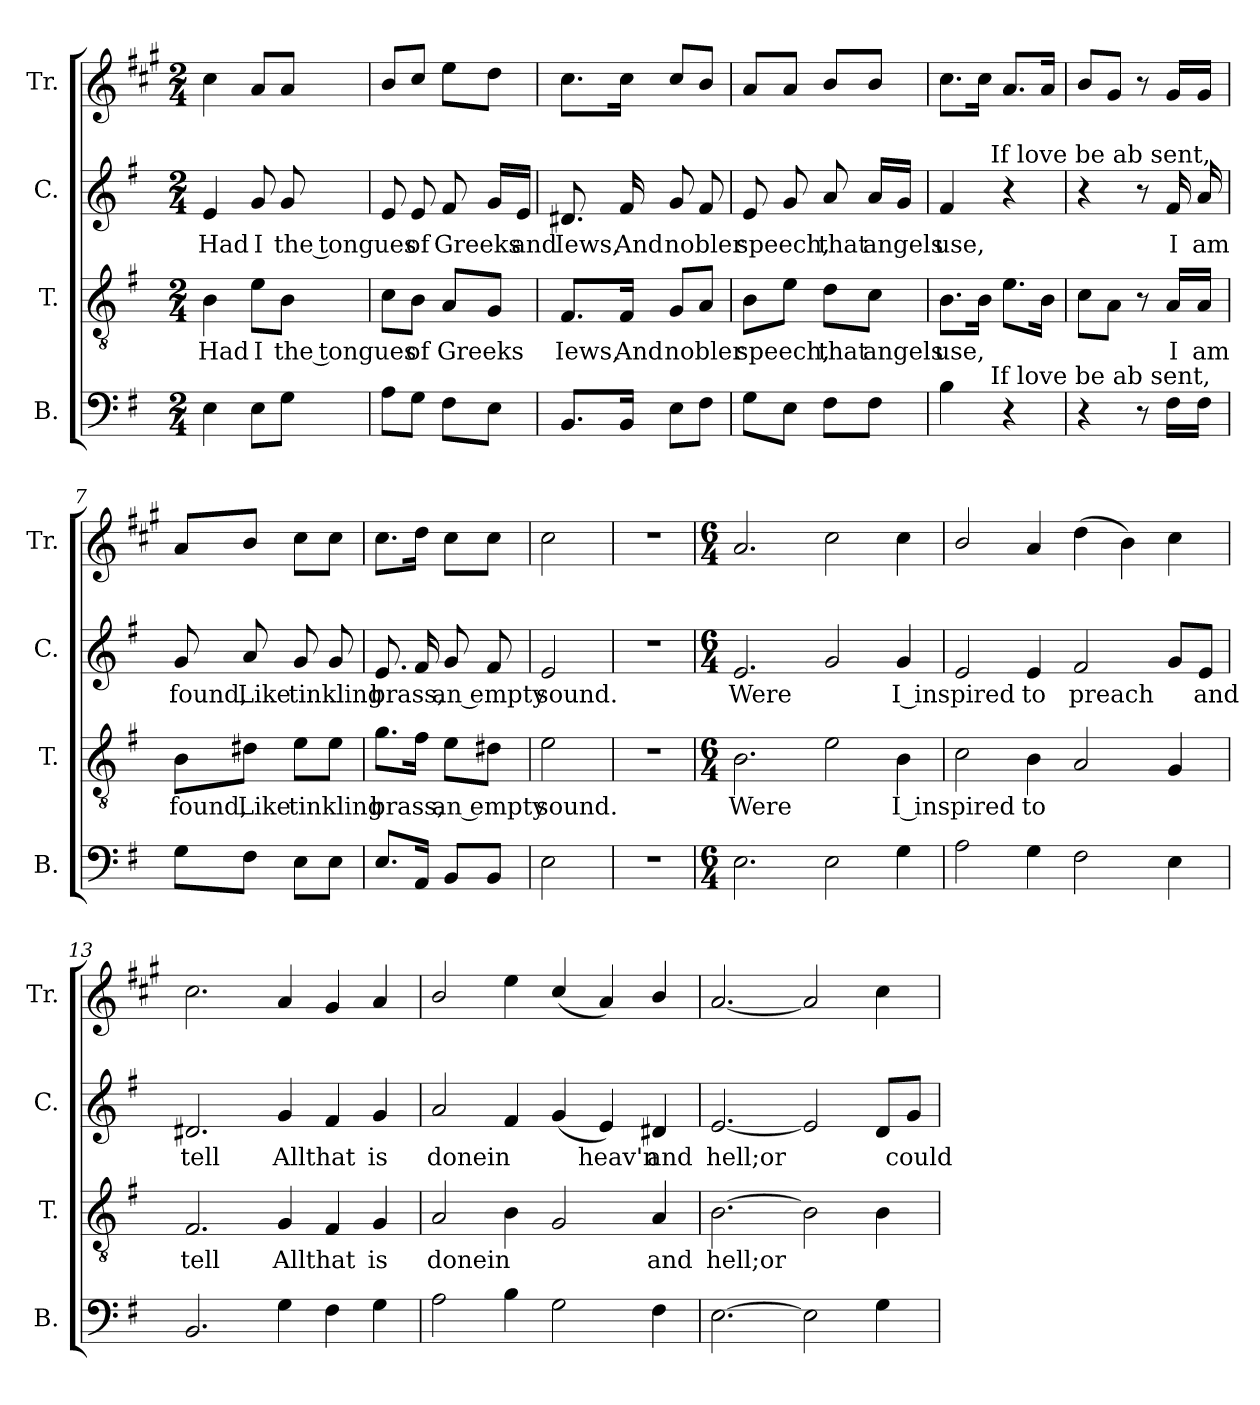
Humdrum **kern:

**kern	**kern	**text	**kern	**text	**kern
*part4	*part3	*part3	*part2	*part2	*part1
*staff4	*staff3	*staff3	*staff2	*staff2	*staff1
*I"B.	*I"T.	*	*I"C.	*	*I"Tr.
*I'B.	*I'T.	*	*I'C.	*	*I'Tr.
*clefF4	*clefGv2	*	*clefG2	*	*clefG2
*	*	*	*	*	*ITrd1c2
*k[f#]	*k[f#]	*	*k[f#]	*	*k[f#]
*G:	*G:	*	*G:	*	*G:
*M2/4	*M2/4	*	*M2/4	*	*M2/4
=1	=1	=1	=1	=1	=1
!LO:N:head=solid	!LO:N:head=solid	!LO:LY:a	!LO:N:head=solid	!LO:LY:b	!LO:N:head=solid
4E\	4B\	Had	4e/	Had	4b\
!LO:N:head=solid	!LO:N:head=solid	!LO:LY:a	!LO:N:head=solid	!LO:LY:b	!LO:N:head=solid
8E\L	8e\L	I	8g/	I	8g/L
!LO:N:head=solid	!LO:N:head=solid	!LO:LY:a:rj	!LO:N:head=solid	!LO:LY:b:rj	!LO:N:head=solid
8G\J	8B\J	the tongues	8g/	the tongues	8g/J
=2	=2	=2	=2	=2	=2
!	!LO:N:head=solid	!	!LO:N:head=solid	!	!
8A\L	8c\L	.	8e/	.	8a/L
!LO:N:head=solid	!LO:N:head=solid	!LO:LY:a	!LO:N:head=solid	!LO:LY:b	!LO:N:head=solid
8G\J	8B\J	of	8e/	of	8b/J
!LO:N:head=solid	!	!LO:LY:a	!LO:N:head=solid	!LO:LY:b	!
8F#\L	8A/L	Greeks	8f#/	Greeks	8dd\L
!LO:N:head=solid	!LO:N:head=solid	!	!LO:N:head=solid	!	!LO:N:head=solid
8E\J	8G/J	.	16g/LL	.	8cc\J
!	!	!	!LO:N:head=solid	!LO:LY:b	!
.	.	.	16e/JJ	and	.
=3	=3	=3	=3	=3	=3
!LO:N:head=solid	!LO:N:head=solid	!LO:LY:a	!	!LO:LY:b	!LO:N:head=solid
8.BB/L	8.F#/L	Iews,	8.d#X/	Iews,	8.b\L
!LO:N:head=solid	!LO:N:head=solid	!LO:LY:a	!LO:N:head=solid	!LO:LY:b	!LO:N:head=solid
16BB/Jk	16F#/Jk	And	16f#/	And	16b\Jk
!LO:N:head=solid	!LO:N:head=solid	!LO:LY:a	!LO:N:head=solid	!LO:LY:b	!LO:N:head=solid
8E\L	8G/L	nobler	8g/	nobler	8b/L
!LO:N:head=solid	!	!	!LO:N:head=solid	!	!
8F#\J	8A/J	.	8f#/	.	8a/J
=4	=4	=4	=4	=4	=4
!LO:N:head=solid	!LO:N:head=solid	!LO:LY:a	!LO:N:head=solid	!LO:LY:b	!LO:N:head=solid
8G\L	8B\L	speech,	8e/	speech,	8g/L
!LO:N:head=solid	!LO:N:head=solid	!	!LO:N:head=solid	!	!LO:N:head=solid
8E\J	8e\J	.	8g/	.	8g/J
!LO:N:head=solid	!	!LO:LY:a	!	!LO:LY:b	!
8F#\L	8d\L	that	8a/	that	8a/L
!LO:N:head=solid	!LO:N:head=solid	!LO:LY:a	!	!LO:LY:b	!
8F#\J	8c\J	angels	16a/LL	angels	8a/J
!	!	!	!LO:N:head=solid	!	!
.	.	.	16g/JJ	.	.
=5	=5	=5	=5	=5	=5
!LO:N:head=solid	!LO:N:head=solid	!LO:LY:a	!LO:N:head=solid	!LO:LY:b	!LO:N:head=solid
*^	*	*	*^	*	*
4B\	8..ryy	8.B\L	use,	4f#/	8..ryy	use,	8.b>\L
!	!	!LO:N:head=solid	!	!	!	!	!LO:N:head=solid
.	.	16B\Jk	.	.	.	.	16b\Jk
!	!	!	!	!	!LO:TX:a:t=If love be ab  sent,	!	!
!	!LO:TX:a:t=If love be ab  sent,	!	!	!	!	!	!
.	4ryy	.	.	.	4ryy	.	.
!	!	!LO:N:head=solid	!	!	!	!	!LO:N:head=solid
4r	.	8.e\L	.	4r	.	.	8.g/L
!	!	!LO:N:head=solid	!	!	!	!	!LO:N:head=solid
.	.	16B\Jk	.	.	.	.	16g/Jk
.	32ryy	.	.	.	32ryy	.	.
=6	=6	=6	=6	=6	=6	=6	=6
!	!	!LO:N:head=solid	!	!	!	!	!
*v	*v	*	*	*v	*v	*	*
4r	8c\L	.	4r	.	8a/L
!	!	!	!	!	!LO:N:head=solid
.	8A\J	.	.	.	8f#/J
8rC	8rA	.	8ra	.	8ra
!LO:N:head=solid	!	!LO:LY:a	!LO:N:head=solid	!LO:LY:b	!LO:N:head=solid
16F#\LL	16A/LL	I	16f#/	I	16f#/LL
!LO:N:head=solid	!	!LO:LY:a	!	!LO:LY:b	!LO:N:head=solid
16F#\JJ	16A/JJ	am	16a/	am	16f#/JJ
=7	=7	=7	=7	=7	=7
!LO:N:head=solid	!LO:N:head=solid	!LO:LY:a	!LO:N:head=solid	!LO:LY:b	!LO:N:head=solid
8G\L	8B\L	found,	8g/	found,	8g/L
!LO:N:head=solid	!	!LO:LY:a	!	!LO:LY:b	!
8F#\J	8d#X\J	Like	8a/	Like	8a/J
!LO:N:head=solid	!LO:N:head=solid	!LO:LY:a	!LO:N:head=solid	!LO:LY:b	!LO:N:head=solid
8E\L	8e\L	tinkling	8g/	tinkling	8b\L
!LO:N:head=solid	!LO:N:head=solid	!	!LO:N:head=solid	!	!LO:N:head=solid
8E\J	8e\J	.	8g/	.	8b\J
=8	=8	=8	=8	=8	=8
!LO:N:head=solid	!LO:N:head=solid	!LO:LY:a	!LO:N:head=solid	!LO:LY:b	!LO:N:head=solid
8.E/L	8.g\L	brass,	8.e/	brass,	8.b\L
!	!LO:N:head=solid	!	!LO:N:head=solid	!	!LO:N:head=solid
16AA/Jk	16f#\Jk	.	16f#/	.	16cc\Jk
!LO:N:head=solid	!LO:N:head=solid	!LO:LY:a:rj	!LO:N:head=solid	!LO:LY:b:rj	!LO:N:head=solid
8BB/L	8e\L	an empty	8g/	an empty	8b\L
!LO:N:head=solid	!	!	!LO:N:head=solid	!	!LO:N:head=solid
8BB/J	8d#X\J	.	8f#/	.	8b\J
=9	=9	=9	=9	=9	=9
!LO:N:head=open	!LO:N:head=open	!LO:LY:a	!LO:N:head=open	!LO:LY:b	!LO:N:head=open
2E\	2e\	sound.	2e/	sound.	2b\
=10	=10	=10	=10	=10	=10
!LO:N:vis=1	!LO:N:vis=1	!	!LO:N:vis=1	!	!LO:N:vis=1
2r	2r	.	2r	.	2r
!!LO:LB:g=z
=11	=11	=11	=11	=11	=11
*M6/4	*M6/4	*	*M6/4	*	*M6/4
!LO:N:head=open	!LO:N:head=open	!LO:LY:a	!LO:N:head=open	!LO:LY:b	!
2.E\	2.B\	Were	2.e/	Were	2.g/
!LO:N:head=open	!LO:N:head=open	!	!	!	!LO:N:head=open
2E\	2e\	.	2g/	.	2b\
!LO:N:head=solid	!LO:N:head=solid	!LO:LY:a:rj	!LO:N:head=solid	!LO:LY:b:rj	!LO:N:head=solid
4G\	4B\	I inspired	4g/	I inspired	4b\
=12	=12	=12	=12	=12	=12
!	!	!	!LO:N:head=open	!	!
2A\	2c\	.	2e/	.	2a/
!LO:N:head=solid	!LO:N:head=solid	!LO:LY:a	!LO:N:head=solid	!LO:LY:b	!LO:N:head=solid
4G\	4B\	to	4e/	to	4g/
!LO:N:head=open	!	!	!LO:N:head=open	!LO:LY:b	!LO:N:head=solid
2F#\	2A/	.	2f#/	preach	(>4cc\
.	.	.	.	.	4a\)
!LO:N:head=solid	!LO:N:head=solid	!	!LO:N:head=solid	!	!LO:N:head=solid
4E\	4G/	.	8g/L	.	4b\
!	!	!	!LO:N:head=solid	!LO:LY:b	!
.	.	.	8e/J	and	.
=13	=13	=13	=13	=13	=13
!LO:N:head=open	!LO:N:head=open	!LO:LY:a	!	!LO:LY:b	!LO:N:head=open
2.BB/	2.F#/	tell	2.d#X/	tell	2.b\
!LO:N:head=solid	!LO:N:head=solid	!LO:LY:a	!LO:N:head=solid	!LO:LY:b	!LO:N:head=solid
4G\	4G/	Allthat	4g/	Allthat	4g/
!LO:N:head=solid	!LO:N:head=solid	!	!LO:N:head=solid	!	!LO:N:head=solid
4F#\	4F#/	.	4f#/	.	4f#/
!LO:N:head=solid	!LO:N:head=solid	!LO:LY:a	!LO:N:head=solid	!LO:LY:b	!LO:N:head=solid
4G\	4G/	is	4g/	is	4g/
=14	=14	=14	=14	=14	=14
!	!	!LO:LY:a	!	!LO:LY:b	!
2A\	2A/	donein	2a/	donein	2a/
!LO:N:head=solid	!LO:N:head=solid	!	!LO:N:head=solid	!	!
4B\	4B\	.	4f#/	.	4dd\
!	!	!	!LO:N:head=solid	!	!LO:N:head=solid
2G\	2G/	.	(<4g/	.	(<4b/
!	!	!	!LO:N:head=solid	!LO:LY:b	!LO:N:head=solid
.	.	.	4e/)	heav'n	4g/)
!LO:N:head=solid	!	!LO:LY:a	!	!LO:LY:b	!
4F#\	4A/	and	4d#X/	and	4a</
=15	=15	=15	=15	=15	=15
!LO:N:head=open	!LO:N:head=open	!LO:LY:a	!LO:N:head=open	!LO:LY:b	!
[>2.E\	[>2.B\	hell;or	[<2.e/	hell;or	[<2.g/
!LO:N:head=open	!LO:N:head=open	!	!LO:N:head=open	!	!
2E\]	2B\]	.	2e/]	.	2g/]
!LO:N:head=solid	!LO:N:head=solid	!	!	!	!LO:N:head=solid
4G\	4B\	.	8d/L	.	4b\
!	!	!	!LO:N:head=solid	!LO:LY:b	!
.	.	.	8g/J	could	.
=	=	=	=	=	=
*-	*-	*-	*-	*-	*-
